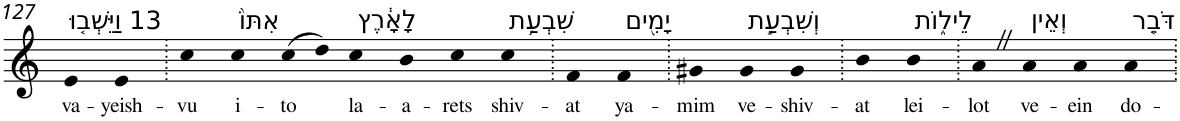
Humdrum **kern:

**kern	**text
*part1	*part1
*staff1	*staff1
*I"Piano	*
*I'Pno	*
!!LO:PB:g=z
*clefG2	*
*k[]	*
=127	=127
!LO:TX:a:t=13 וַיֵּשְׁב֤וּ	!
!	!LO:LY:b
4e	va-
!	!LO:LY:b
4e	-yeish-
=128.	=128.
!	!LO:LY:b
4cc	-vu
!LO:TX:a:t=אִתּוֹ֙	!
!	!LO:LY:b
4cc	i-
!	!LO:LY:b
(8cc	-to
8dd)	.
!LO:TX:a:t=לָאָ֔רֶץ	!
!	!LO:LY:b
4cc	la-
!	!LO:LY:b
4b	-a-
!	!LO:LY:b
4cc	-rets
!LO:TX:a:t=שִׁבְעַ֥ת	!
!	!LO:LY:b
4cc	shiv-
=129.	=129.
!	!LO:LY:b
4f	-at
!LO:TX:a:t=יָמִ֖ים	!
!	!LO:LY:b
4f	ya-
=130.	=130.
!	!LO:LY:b
4g#X	-mim
!LO:TX:a:t=וְשִׁבְעַ֣ת	!
!	!LO:LY:b
4g#	ve-
!	!LO:LY:b
4g#	-shiv-
=131.	=131.
!	!LO:LY:b
4b	-at
!LO:TX:a:t=לֵיל֑וֹת	!
!	!LO:LY:b
4b	lei-
=132.	=132.
!	!LO:LY:b
4aZ	-lot
!LO:TX:a:t=וְאֵין	!
!	!LO:LY:b
4a	ve-
!	!LO:LY:b
4a	-ein
!LO:TX:a:t=דֹּבֵ֤ר	!
!	!LO:LY:b
4a	do-
=.	=.
*-	*-
